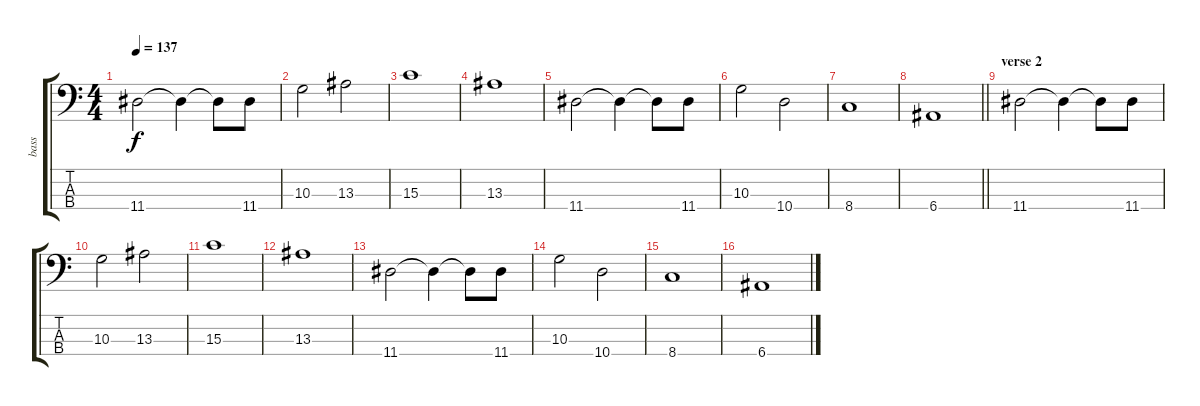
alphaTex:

\track ("bass" "bass") {instrument acousticbass}
\staff {score tabs}
\tuning (G2 D2 A1 E1) {hide}
\ts (4 4)
\tempo 137
\clef f4
\ks c
11.4.2{dy f} 11.4{t}.4 11.4{t}.8 11.4.8 |
10.3.2 13.3.2 |
15.3.1 |
13.3.1 |
11.4.2 11.4{t}.4 11.4{t}.8 11.4.8 |
10.3.2 10.4.2 |
8.4.1 |
\barLineRight lightlight
6.4.1 |
\section ("" "verse 2")
11.4.2 11.4{t}.4 11.4{t}.8 11.4.8 |
10.3.2 13.3.2 |
15.3.1 |
13.3.1 |
11.4.2 11.4{t}.4 11.4{t}.8 11.4.8 |
10.3.2 10.4.2 |
8.4.1 |
6.4.1
